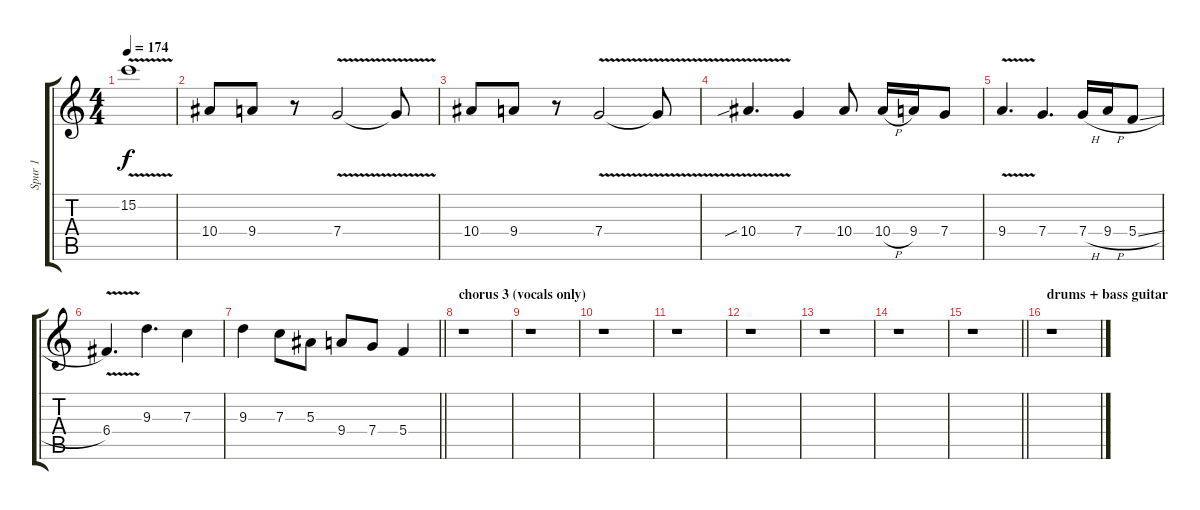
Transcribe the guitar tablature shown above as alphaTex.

\track ("Spur 1" "Spur 1") {instrument overdrivenguitar}
\staff {score tabs}
\tuning (D4 A3 F3 C3 G2 D2) {hide}
\ts (4 4)
\tempo 174
\clef g2
\ks c
15.2{v t}.1{dy f} |
10.4.8 9.4.8 r.8 7.4{v}.2 7.4{t}.8 |
10.4.8 9.4.8 r.8 7.4{v}.2 7.4{t}.8 |
10.4{v sib}.4{d} 7.4.4 10.4.8 10.4{h}.16 9.4.16 7.4.8 |
9.4{v}.4{d} 7.4.4{d} 7.4{h}.16 9.4{h}.16 5.4{sl}.8 |
6.4{v}.4{d} 9.3.4{d} 7.3.4 |
\barLineRight lightlight
9.3.4 7.3.8 5.3.8 9.4.8 7.4.8 5.4.4 |
\section ("" "chorus 3 (vocals only)")
r.1 |
r.1 |
r.1 |
r.1 |
r.1 |
r.1 |
r.1 |
\barLineRight lightlight
r.1 |
\section ("" "drums + bass guitar")
r.1
